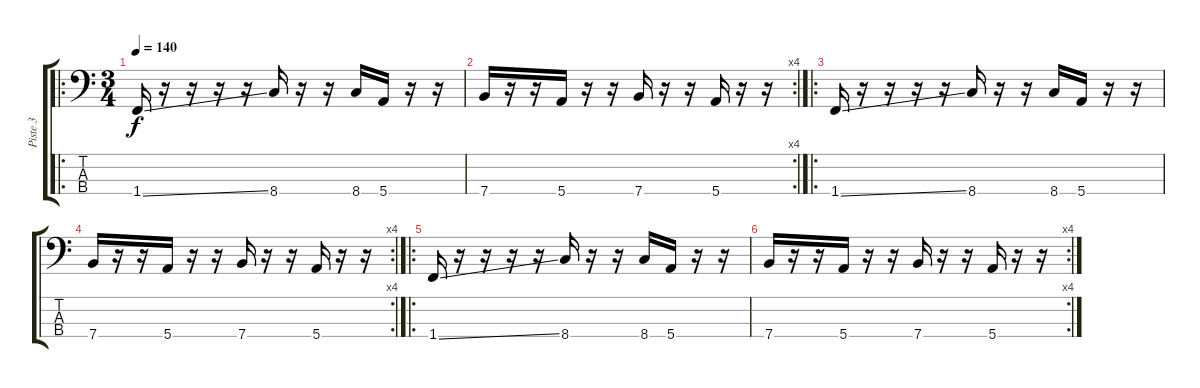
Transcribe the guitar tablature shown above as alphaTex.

\track ("Piste 3" "Piste 3") {instrument slapbass1}
\staff {score tabs}
\tuning (G2 D2 A1 E1) {hide}
\ro
\ts (3 4)
\tempo 140
\clef f4
\ks c
1.4{ss}.16{dy f instrument slapbass1} r.16 r.16 r.16 r.16 8.4.16 r.16 r.16 8.4.16 5.4.16 r.16 r.16 |
\rc 4
7.4.16 r.16 r.16 5.4.16 r.16 r.16 7.4.16 r.16 r.16 5.4.16 r.16 r.16 |
\ro
1.4{ss}.16 r.16 r.16 r.16 r.16 8.4.16 r.16 r.16 8.4.16 5.4.16 r.16 r.16 |
\rc 4
7.4.16 r.16 r.16 5.4.16 r.16 r.16 7.4.16 r.16 r.16 5.4.16 r.16 r.16 |
\ro
1.4{ss}.16 r.16 r.16 r.16 r.16 8.4.16 r.16 r.16 8.4.16 5.4.16 r.16 r.16 |
\rc 4
7.4.16 r.16 r.16 5.4.16 r.16 r.16 7.4.16 r.16 r.16 5.4.16 r.16 r.16
